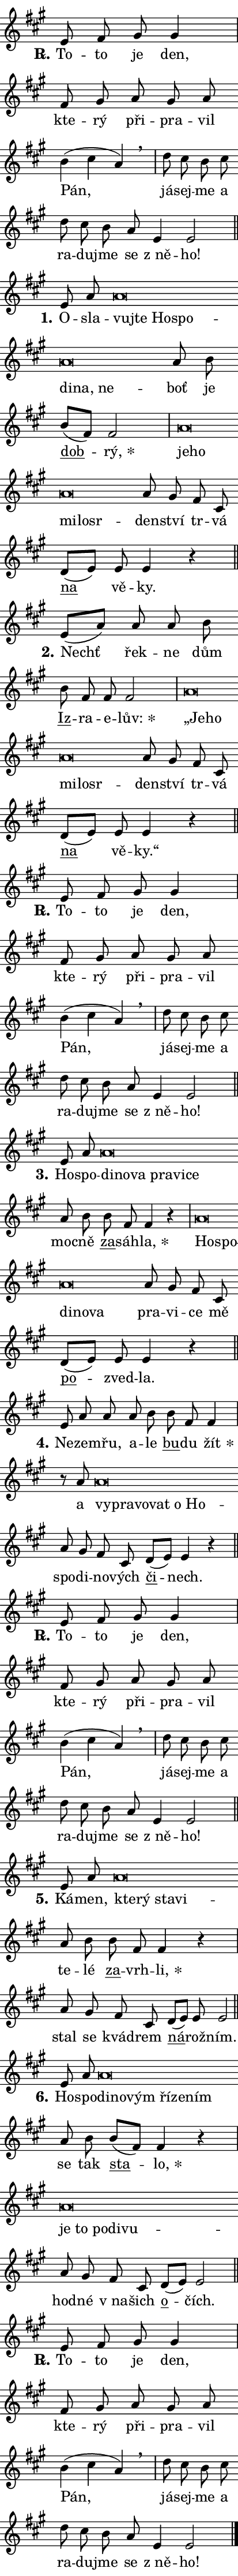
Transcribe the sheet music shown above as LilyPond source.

\version "2.22.1"
\header { tagline = "" }
\paper {
  indent = 0\cm
  top-margin = 0\cm
  right-margin = 0\cm
  bottom-margin = 0\cm
  left-margin = 0\cm
  paper-width = 7\cm
  page-breaking = #ly:one-page-breaking
  system-system-spacing.basic-distance = #11
  score-system-spacing.basic-distance = #11
  ragged-last = ##f
}


%% Author: Thomas Morley
%% https://lists.gnu.org/archive/html/lilypond-user/2020-05/msg00002.html
#(define (line-position grob)
"Returns position of @var[grob} in current system:
   @code{'start}, if at first time-step
   @code{'end}, if at last time-step
   @code{'middle} otherwise
"
  (let* ((col (ly:item-get-column grob))
         (ln (ly:grob-object col 'left-neighbor))
         (rn (ly:grob-object col 'right-neighbor))
         (col-to-check-left (if (ly:grob? ln) ln col))
         (col-to-check-right (if (ly:grob? rn) rn col))
         (break-dir-left
           (and
             (ly:grob-property col-to-check-left 'non-musical #f)
             (ly:item-break-dir col-to-check-left)))
         (break-dir-right
           (and
             (ly:grob-property col-to-check-right 'non-musical #f)
             (ly:item-break-dir col-to-check-right))))
        (cond ((eqv? 1 break-dir-left) 'start)
              ((eqv? -1 break-dir-right) 'end)
              (else 'middle))))

#(define (tranparent-at-line-position vctor)
  (lambda (grob)
  "Relying on @code{line-position} select the relevant enry from @var{vctor}.
Used to determine transparency,"
    (case (line-position grob)
      ((end) (not (vector-ref vctor 0)))
      ((middle) (not (vector-ref vctor 1)))
      ((start) (not (vector-ref vctor 2))))))

noteHeadBreakVisibility =
#(define-music-function (break-visibility)(vector?)
"Makes @code{NoteHead}s transparent relying on @var{break-visibility}"
#{
  \override NoteHead.transparent =
    #(tranparent-at-line-position break-visibility)
#})

#(define delete-ledgers-for-transparent-note-heads
  (lambda (grob)
    "Reads whether a @code{NoteHead} is transparent.
If so this @code{NoteHead} is removed from @code{'note-heads} from
@var{grob}, which is supposed to be @code{LedgerLineSpanner}.
As a result ledgers are not printed for this @code{NoteHead}"
    (let* ((nhds-array (ly:grob-object grob 'note-heads))
           (nhds-list
             (if (ly:grob-array? nhds-array)
                 (ly:grob-array->list nhds-array)
                 '()))
           ;; Relies on the transparent-property being done before
           ;; Staff.LedgerLineSpanner.after-line-breaking is executed.
           ;; This is fragile ...
           (to-keep
             (remove
               (lambda (nhd)
                 (ly:grob-property nhd 'transparent #f))
               nhds-list)))
      ;; TODO find a better method to iterate over grob-arrays, similiar
      ;; to filter/remove etc for lists
      ;; For now rebuilt from scratch
      (set! (ly:grob-object grob 'note-heads)  '())
      (for-each
        (lambda (nhd)
          (ly:pointer-group-interface::add-grob grob 'note-heads nhd))
        to-keep))))

hideNotes = {
  \noteHeadBreakVisibility #begin-of-line-visible
}
unHideNotes = {
  \noteHeadBreakVisibility #all-visible
}

% work-around for resetting accidentals
% https://lilypond.org/doc/v2.23/Documentation/notation/displaying-rhythms#unmetered-music
cadenzaMeasure = {
  \cadenzaOff
  \partial 1024 s1024
  \cadenzaOn
}

#(define-markup-command (accent layout props text) (markup?)
  "Underline accented syllable"
  (interpret-markup layout props
    #{\markup \override #'(offset . 4.3) \underline { #text }#}))

responsum = \markup \concat {
  "R" \hspace #-1.05 \path #0.1 #'((moveto 0 0.07) (lineto 0.9 0.8)) \hspace #0.05 "."
}

\layout {
    \context {
        \Staff
        \remove "Time_signature_engraver"
        \override LedgerLineSpanner.after-line-breaking = #delete-ledgers-for-transparent-note-heads
    }
    \context {
        \Voice {
            \override NoteHead.output-attributes = #'((class . "notehead"))
            \override Hairpin.height = #0.55
        }
    }
    \context {
        \Lyrics {
            \override StanzaNumber.output-attributes = #'((class . "stanzanumber"))
            \override LyricSpace.minimum-distance = #0.9
            \override LyricText.font-name = #"TeX Gyre Schola"
            \override LyricText.font-size = 1
            \override StanzaNumber.font-name = #"TeX Gyre Schola Bold"
            \override StanzaNumber.font-size = 1
        }
    }
}

% magnetic-lyrics.ily
%
%   written by
%     Jean Abou Samra <jean@abou-samra.fr>
%     Werner Lemberg <wl@gnu.org>
%
%   adapted by
%     Jiri Hon <jiri.hon@gmail.com>
%
% Version 2022-Apr-15

% https://www.mail-archive.com/lilypond-user@gnu.org/msg149350.html

#(define (Left_hyphen_pointer_engraver context)
   "Collect syllable-hyphen-syllable occurrences in lyrics and store
them in properties.  This engraver only looks to the left.  For
example, if the lyrics input is @code{foo -- bar}, it does the
following.

@itemize @bullet
@item
Set the @code{text} property of the @code{LyricHyphen} grob between
@q{foo} and @q{bar} to @code{foo}.

@item
Set the @code{left-hyphen} property of the @code{LyricText} grob with
text @q{foo} to the @code{LyricHyphen} grob between @q{foo} and
@q{bar}.
@end itemize

Use this auxiliary engraver in combination with the
@code{lyric-@/text::@/apply-@/magnetic-@/offset!} hook."
   (let ((hyphen #f)
         (text #f))
     (make-engraver
      (acknowledgers
       ((lyric-syllable-interface engraver grob source-engraver)
        (set! text grob)))
      (end-acknowledgers
       ((lyric-hyphen-interface engraver grob source-engraver)
        ;(when (not (grob::has-interface grob 'lyric-space-interface))
          (set! hyphen grob)));)
      ((stop-translation-timestep engraver)
       (when (and text hyphen)
         (ly:grob-set-object! text 'left-hyphen hyphen))
       (set! text #f)
       (set! hyphen #f)))))

#(define (lyric-text::apply-magnetic-offset! grob)
   "If the space between two syllables is less than the value in
property @code{LyricText@/.details@/.squash-threshold}, move the right
syllable to the left so that it gets concatenated with the left
syllable.

Use this function as a hook for
@code{LyricText@/.after-@/line-@/breaking} if the
@code{Left_@/hyphen_@/pointer_@/engraver} is active."
   (let ((hyphen (ly:grob-object grob 'left-hyphen #f)))
     (when hyphen
       (let ((left-text (ly:spanner-bound hyphen LEFT)))
         (when (grob::has-interface left-text 'lyric-syllable-interface)
           (let* ((common (ly:grob-common-refpoint grob left-text X))
                  (this-x-ext (ly:grob-extent grob common X))
                  (left-x-ext
                   (begin
                     ;; Trigger magnetism for left-text.
                     (ly:grob-property left-text 'after-line-breaking)
                     (ly:grob-extent left-text common X)))
                  ;; `delta` is the gap width between two syllables.
                  (delta (- (interval-start this-x-ext)
                            (interval-end left-x-ext)))
                  (details (ly:grob-property grob 'details))
                  (threshold (assoc-get 'squash-threshold details 0.2)))
             (when (< delta threshold)
               (let* (;; We have to manipulate the input text so that
                      ;; ligatures crossing syllable boundaries are not
                      ;; disabled.  For languages based on the Latin
                      ;; script this is essentially a beautification.
                      ;; However, for non-Western scripts it can be a
                      ;; necessity.
                      (lt (ly:grob-property left-text 'text))
                      (rt (ly:grob-property grob 'text))
                      (is-space (grob::has-interface hyphen 'lyric-space-interface))
                      (space (if is-space " " ""))
                      (space-markup (grob-interpret-markup grob " "))
                      (space-size (interval-length (ly:stencil-extent space-markup X)))
                      (extra-delta (if is-space space-size 0))
                      ;; Append new syllable.
                      (ltrt-space (if (and (string? lt) (string? rt))
                                (string-append lt space rt)
                                (make-concat-markup (list lt space rt))))
                      ;; Right-align `ltrt` to the right side.
                      (ltrt-space-markup (grob-interpret-markup
                               grob
                               (make-translate-markup
                                (cons (interval-length this-x-ext) 0)
                                (make-right-align-markup ltrt-space)))))
                 (begin
                   ;; Don't print `left-text`.
                   (ly:grob-set-property! left-text 'stencil #f)
                   ;; Set text and stencil (which holds all collected
                   ;; syllables so far) and shift it to the left.
                   (ly:grob-set-property! grob 'text ltrt-space)
                   (ly:grob-set-property! grob 'stencil ltrt-space-markup)
                   (ly:grob-translate-axis! grob (- (- delta extra-delta)) X))))))))))


#(define (lyric-hyphen::displace-bounds-first grob)
   ;; Make very sure this callback isn't triggered too early.
   (let ((left (ly:spanner-bound grob LEFT))
         (right (ly:spanner-bound grob RIGHT)))
     (ly:grob-property left 'after-line-breaking)
     (ly:grob-property right 'after-line-breaking)
     (ly:lyric-hyphen::print grob)))

squashThreshold = #0.4

\layout {
  \context {
    \Lyrics
    \consists #Left_hyphen_pointer_engraver
    \override LyricText.after-line-breaking =
      #lyric-text::apply-magnetic-offset!
    \override LyricHyphen.stencil = #lyric-hyphen::displace-bounds-first
    \override LyricText.details.squash-threshold = \squashThreshold
    \override LyricHyphen.minimum-distance = 0
    \override LyricHyphen.minimum-length = \squashThreshold
  }
}

squash = \override LyricText.details.squash-threshold = 9999
unSquash = \override LyricText.details.squash-threshold = \squashThreshold

left = \override LyricText.self-alignment-X = #LEFT
unLeft = \revert LyricText.self-alignment-X

starOffset = #(lambda (grob) 
                (let ((x_offset (ly:self-alignment-interface::aligned-on-x-parent grob)))
                  (if (= x_offset 0) 0 (+ x_offset 1.2))))

star = #(define-music-function (syllable)(string?)
"Append star separator at the end of a syllable"
#{
  \once \override LyricText.X-offset = #starOffset
  \lyricmode { \markup {
    #syllable
    \override #'((font-name . "TeX Gyre Schola Bold")) \hspace #0.2 \lower #0.65 \larger "*"
  } }
#})

starAccent = #(define-music-function (syllable)(string?)
"Append star separator at the end of a syllable and make accent"
#{
  \once \override LyricText.X-offset = #starOffset
  \lyricmode { \markup {
    \accent #syllable
    \override #'((font-name . "TeX Gyre Schola Bold")) \hspace #0.2 \lower #0.65 \larger "*"
  } }
#})

breath = #(define-music-function (syllable)(string?)
"Append breathing indicator at the end of a syllable"
#{
  \lyricmode { \markup { #syllable "+" } }
#})

optionalBreath = #(define-music-function (syllable)(string?)
"Append optional breathing indicator at the end of a syllable"
#{
  \lyricmode { \markup { #syllable "(+)" } }
#})


\score {
    <<
        \new Voice = "melody" { \cadenzaOn \key a \major \relative { e'8 fis gis gis4 \cadenzaMeasure \bar "|" fis8 gis a gis a \bar "" b4( cis a) \breathe \cadenzaMeasure \bar "|" d8 cis b cis \bar "" d cis b a \bar "" e4 e2 \cadenzaMeasure \bar "||" \break }
\relative { e'8 a a\breve*1/16 \hideNotes \breve*1/16 \bar "" \breve*1/16 \bar "" \breve*1/16 \bar "" \breve*1/16 \bar "" \breve*1/16 \breve*1/16 \bar "" \unHideNotes a8 b \bar "" b[( fis)] fis2 \cadenzaMeasure \bar "|" a\breve*1/16 \hideNotes \breve*1/16 \bar "" \breve*1/16 \bar "" \breve*1/16 \breve*1/16 \bar "" \unHideNotes a8 gis fis cis \bar "" d[( e)] e e4 r \cadenzaMeasure \bar "||" \break }
\relative { e'8[( a)] a a b \bar "" b fis fis fis2 \cadenzaMeasure \bar "|" a\breve*1/16 \hideNotes \breve*1/16 \bar "" \breve*1/16 \bar "" \breve*1/16 \breve*1/16 \bar "" \unHideNotes a8 gis fis cis \bar "" d[( e)] e e4 r \cadenzaMeasure \bar "||" \break }
\relative { e'8 fis gis gis4 \cadenzaMeasure \bar "|" fis8 gis a gis a \bar "" b4( cis a) \breathe \cadenzaMeasure \bar "|" d8 cis b cis \bar "" d cis b a \bar "" e4 e2 \cadenzaMeasure \bar "||" \break }
\relative { e'8 a a\breve*1/16 \hideNotes \breve*1/16 \bar "" \breve*1/16 \bar "" \breve*1/16 \bar "" \breve*1/16 \breve*1/16 \bar "" \unHideNotes a8 b \bar "" b fis fis4 r \cadenzaMeasure \bar "|" a\breve*1/16 \hideNotes \breve*1/16 \bar "" \breve*1/16 \bar "" \breve*1/16 \breve*1/16 \bar "" \unHideNotes a8 gis fis cis \bar "" d[( e)] e e4 r \cadenzaMeasure \bar "||" \break }
\relative { e'8 a a a b \bar "" b fis fis4 \cadenzaMeasure \bar "|" r8 a a\breve*1/16 \hideNotes \breve*1/16 \bar "" \breve*1/16 \bar "" \breve*1/16 \bar "" \breve*1/16 \breve*1/16 \bar "" \unHideNotes a8 gis fis cis \bar "" d[( e)] e4 r \cadenzaMeasure \bar "||" \break }
\relative { e'8 fis gis gis4 \cadenzaMeasure \bar "|" fis8 gis a gis a \bar "" b4( cis a) \breathe \cadenzaMeasure \bar "|" d8 cis b cis \bar "" d cis b a \bar "" e4 e2 \cadenzaMeasure \bar "||" \break }
\relative { e'8 a a\breve*1/16 \hideNotes \breve*1/16 \bar "" \breve*1/16 \breve*1/16 \bar "" \unHideNotes a8 b \bar "" b fis fis4 r \cadenzaMeasure \bar "|" a8 gis fis cis \bar "" d[( e)] e e2 \cadenzaMeasure \bar "||" \break }
\relative { e'8 a a\breve*1/16 \hideNotes \breve*1/16 \bar "" \breve*1/16 \bar "" \breve*1/16 \bar "" \breve*1/16 \breve*1/16 \bar "" \unHideNotes a8 b \bar "" b[( fis)] fis4 r \cadenzaMeasure \bar "|" a\breve*1/16 \hideNotes \breve*1/16 \bar "" \breve*1/16 \bar "" \breve*1/16 \breve*1/16 \bar "" \unHideNotes a8 gis fis cis \bar "" d[( e)] e2 \cadenzaMeasure \bar "||" \break }
\relative { e'8 fis gis gis4 \cadenzaMeasure \bar "|" fis8 gis a gis a \bar "" b4( cis a) \breathe \cadenzaMeasure \bar "|" d8 cis b cis \bar "" d cis b a \bar "" e4 e2 \cadenzaMeasure \bar "||" \break } \bar "|." }
        \new Lyrics \lyricsto "melody" { \lyricmode { \set stanza = \responsum
To -- to je den, kte -- rý při -- pra -- vil Pán, já -- sej -- me a ra -- du -- jme se "z ně" -- ho!
\set stanza = "1."
O -- sla -- \left vuj -- \squash te Ho -- spo -- di -- na, ne -- \unLeft \unSquash boť je \markup \accent dob -- \star rý, \left je -- \squash ho mi -- lo -- sr -- \unLeft \unSquash den -- ství tr -- vá \markup \accent na vě -- ky.
\set stanza = "2."
Nechť řek -- ne dům \markup \accent Iz -- ra -- e -- \star lův: \left „Je -- \squash ho mi -- lo -- sr -- \unLeft \unSquash den -- ství tr -- vá \markup \accent na vě -- ky.“
\set stanza = \responsum
To -- to je den, kte -- rý při -- pra -- vil Pán, já -- sej -- me a ra -- du -- jme se "z ně" -- ho!
\set stanza = "3."
Ho -- spo -- \left di -- \squash no -- va pra -- vi -- ce \unLeft \unSquash moc -- ně \markup \accent za -- sáh -- \star la, \left Ho -- \squash spo -- di -- no -- va \unLeft \unSquash pra -- vi -- ce mě \markup \accent po -- zved -- la.
\set stanza = "4."
Ne -- ze -- mřu, a -- le \markup \accent bu -- du \star žít a \left vy -- \squash pra -- vo -- vat o Ho -- \unLeft \unSquash spo -- di -- no -- vých \markup \accent či -- nech.
\set stanza = \responsum
To -- to je den, kte -- rý při -- pra -- vil Pán, já -- sej -- me a ra -- du -- jme se "z ně" -- ho!
\set stanza = "5."
Ká -- men, \left kte -- \squash rý sta -- vi -- \unLeft \unSquash te -- lé \markup \accent za -- vrh -- \star li, stal se kvád -- rem \markup \accent ná -- rož -- ním.
\set stanza = "6."
Ho -- spo -- \left di -- \squash no -- vým ří -- ze -- ním \unLeft \unSquash se tak \markup \accent sta -- \star lo, \left je \squash to po -- di -- vu -- \unLeft \unSquash hod -- né "v na" -- šich \markup \accent o -- čích.
\set stanza = \responsum
To -- to je den, kte -- rý při -- pra -- vil Pán, já -- sej -- me a ra -- du -- jme se "z ně" -- ho! } }
    >>
    \layout {}
}
